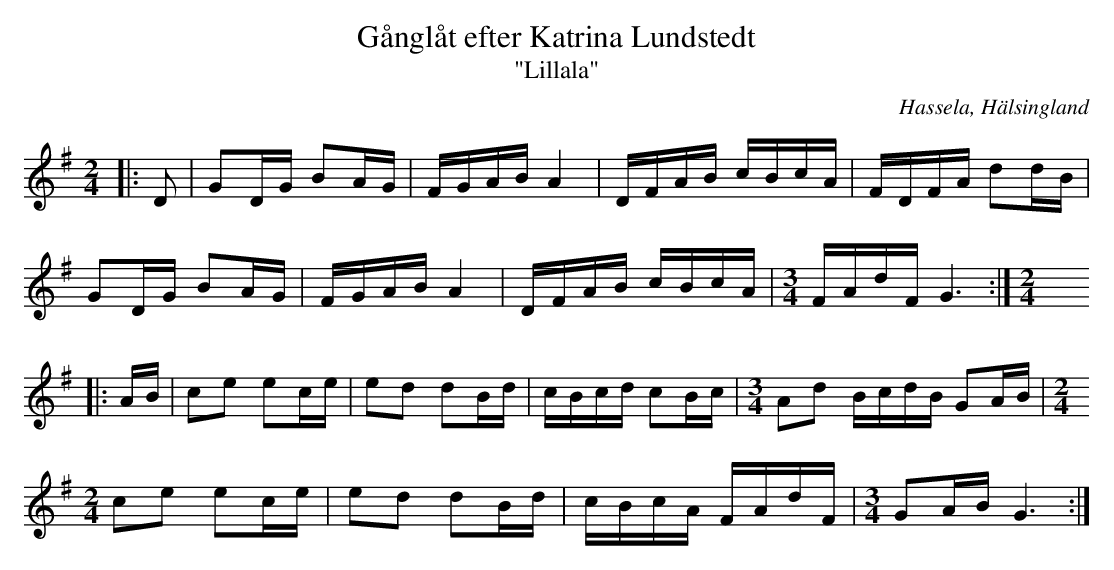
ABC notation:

X:1
T:Gånglåt efter Katrina Lundstedt
T:"Lillala"
O:Hassela, Hälsingland
M:2/4
L:1/8
K:G
|: D | GD/G/ BA/G/ | F/G/A/B/ A2 | D/F/A/B/ c/B/c/A/ | F/D/F/A/ dd/B/ |
GD/G/ BA/G/ | F/G/A/B/ A2 | D/F/A/B/ c/B/c/A/ |[M:3/4] F/A/d/F/ G3 :|[M:2/4]y
|: A/B/ | ce ec/e/ | ed dB/d/ | c/B/c/d/ cB/c/ |[M:3/4] Ad B/c/d/B/ GA/B/ |[M:2/4]
ce ec/e/ | ed dB/d/ | c/B/c/A/ F/A/d/F/ |[M:3/4] GA/B/ G3 :|]
